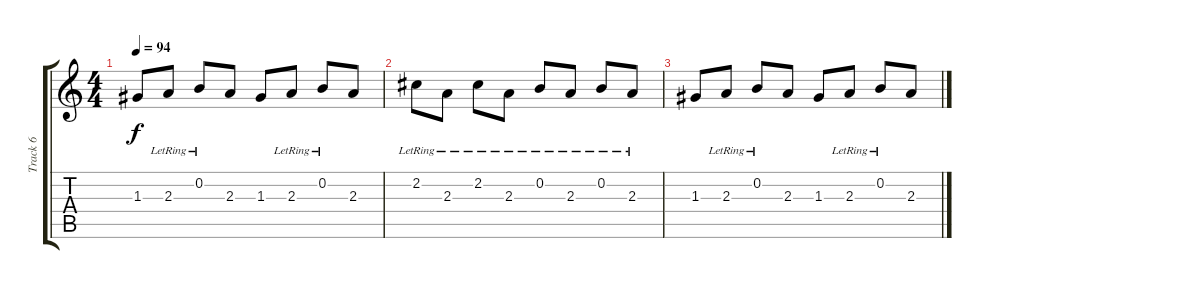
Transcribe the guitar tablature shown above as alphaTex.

\track ("Track 6" "Track 6") {instrument electricguitarjazz}
\staff {score tabs}
\tuning (E4 B3 G3 D3 A2 E2) {hide}
\ts (4 4)
\tempo 94
\clef g2
\ks c
1.3.8{dy f} 2.3{lr}.8 0.2{lr}.8 2.3.8 1.3.8 2.3{lr}.8 0.2{lr}.8 2.3.8 |
2.2{lr}.8 2.3{lr}.8 2.2{lr}.8 2.3{lr}.8 0.2{lr}.8 2.3{lr}.8 0.2{lr}.8 2.3{lr}.8 |
1.3.8 2.3{lr}.8 0.2{lr}.8 2.3.8 1.3.8 2.3{lr}.8 0.2{lr}.8 2.3.8
